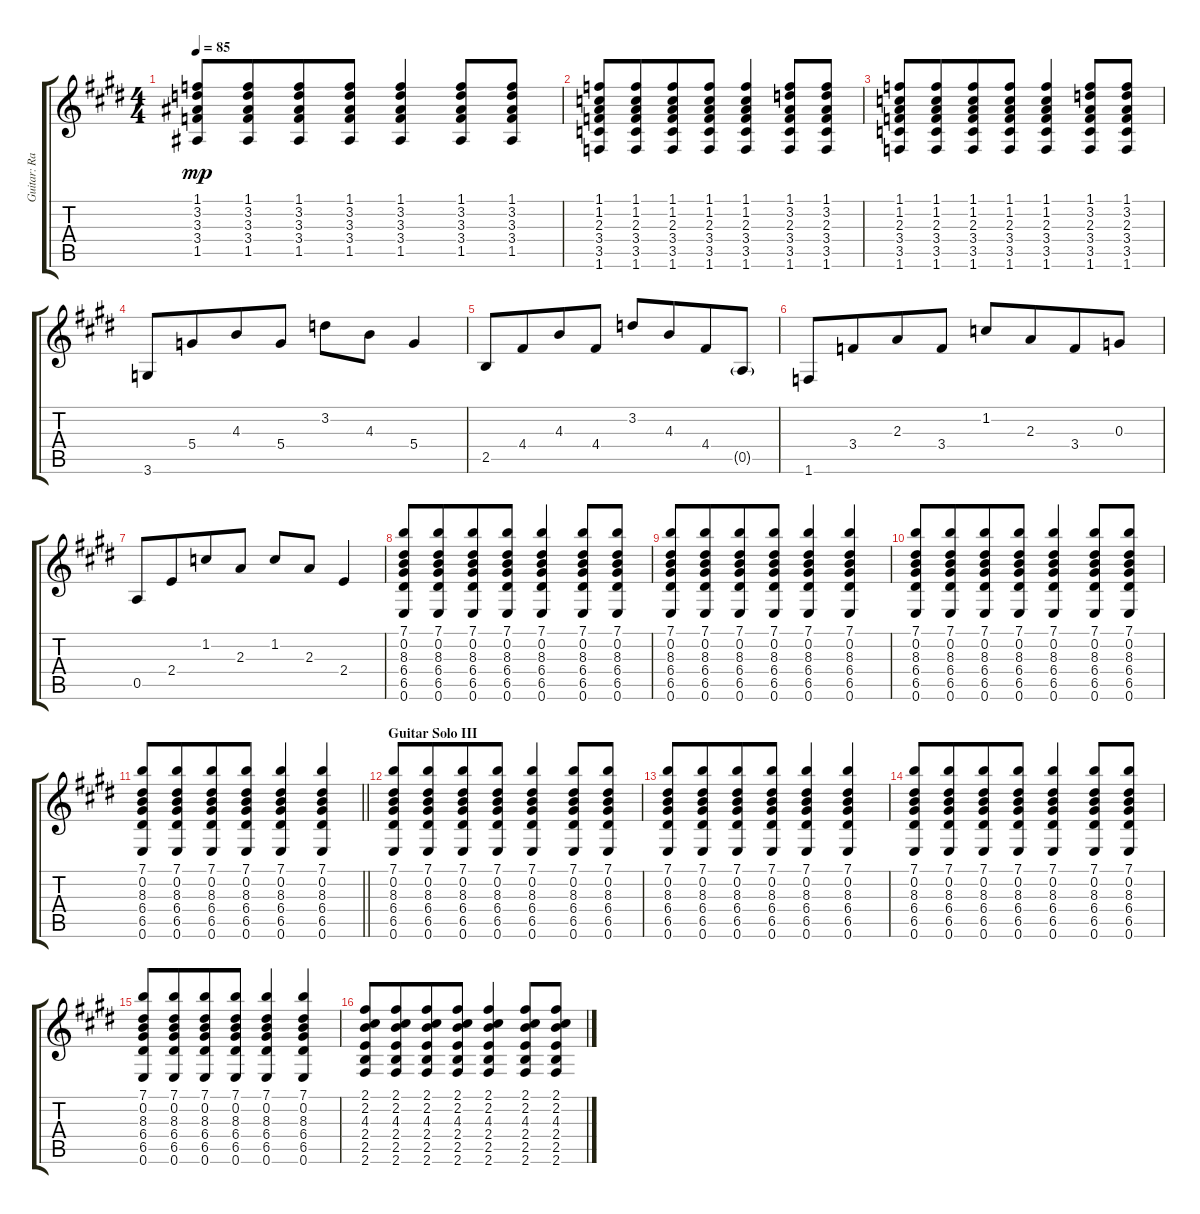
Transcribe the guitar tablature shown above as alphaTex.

\track ("Guitar: Rado" "Guitar: Ra") {instrument acousticguitarnylon}
\staff {score tabs}
\tuning (E4 B3 G3 D3 A2 E2) {hide}
\ts (4 4)
\tempo 85
\clef g2
\ks e
(1.1 3.2 3.3 3.4 1.5).8{dy mp} (1.1 3.2 3.3 3.4 1.5).8{beam merge} (1.1 3.2 3.3 3.4 1.5).8 (1.1 3.2 3.3 3.4 1.5).8 (1.1 3.2 3.3 3.4 1.5).4 (1.1 3.2 3.3 3.4 1.5).8 (1.1 3.2 3.3 3.4 1.5).8 |
(1.1 1.2 2.3 3.4 3.5 1.6).8 (1.1 1.2 2.3 3.4 3.5 1.6).8{beam merge} (1.1 1.2 2.3 3.4 3.5 1.6).8 (1.1 1.2 2.3 3.4 3.5 1.6).8 (1.1 1.2 2.3 3.4 3.5 1.6).4 (1.1 3.2 2.3 3.4 3.5 1.6).8 (1.1 3.2 2.3 3.4 3.5 1.6).8 |
(1.1 1.2 2.3 3.4 3.5 1.6).8 (1.1 1.2 2.3 3.4 3.5 1.6).8{beam merge} (1.1 1.2 2.3 3.4 3.5 1.6).8 (1.1 1.2 2.3 3.4 3.5 1.6).8 (1.1 1.2 2.3 3.4 3.5 1.6).4 (1.1 3.2 2.3 3.4 3.5 1.6).8 (1.1 3.2 2.3 3.4 3.5 1.6).8 |
3.6.8 5.4.8{beam merge} 4.3.8 5.4.8 3.2.8 4.3.8 5.4.4 |
2.5.8 4.4.8{beam merge} 4.3.8 4.4.8 3.2.8 4.3.8{beam merge} 4.4.8 0.5{g}.8 |
1.6.8 3.4.8{beam merge} 2.3.8 3.4.8 1.2.8 2.3.8{beam merge} 3.4.8 0.3.8 |
0.5.8 2.4.8{beam merge} 1.2.8 2.3.8 1.2.8 2.3.8{beam merge} 2.4.4 |
(7.1 0.2 8.3 6.4 6.5 0.6).8 (7.1 0.2 8.3 6.4 6.5 0.6).8{beam merge} (7.1 0.2 8.3 6.4 6.5 0.6).8 (7.1 0.2 8.3 6.4 6.5 0.6).8 (7.1 0.2 8.3 6.4 6.5 0.6).4 (7.1 0.2 8.3 6.4 6.5 0.6).8 (7.1 0.2 8.3 6.4 6.5 0.6).8 |
(7.1 0.2 8.3 6.4 6.5 0.6).8 (7.1 0.2 8.3 6.4 6.5 0.6).8{beam merge} (7.1 0.2 8.3 6.4 6.5 0.6).8 (7.1 0.2 8.3 6.4 6.5 0.6).8 (7.1 0.2 8.3 6.4 6.5 0.6).4 (7.1 0.2 8.3 6.4 6.5 0.6).4 |
(7.1 0.2 8.3 6.4 6.5 0.6).8 (7.1 0.2 8.3 6.4 6.5 0.6).8{beam merge} (7.1 0.2 8.3 6.4 6.5 0.6).8 (7.1 0.2 8.3 6.4 6.5 0.6).8 (7.1 0.2 8.3 6.4 6.5 0.6).4 (7.1 0.2 8.3 6.4 6.5 0.6).8 (7.1 0.2 8.3 6.4 6.5 0.6).8 |
\barLineRight lightlight
(7.1 0.2 8.3 6.4 6.5 0.6).8 (7.1 0.2 8.3 6.4 6.5 0.6).8{beam merge} (7.1 0.2 8.3 6.4 6.5 0.6).8 (7.1 0.2 8.3 6.4 6.5 0.6).8 (7.1 0.2 8.3 6.4 6.5 0.6).4 (7.1 0.2 8.3 6.4 6.5 0.6).4 |
\section ("" "Guitar Solo III")
(7.1 0.2 8.3 6.4 6.5 0.6).8 (7.1 0.2 8.3 6.4 6.5 0.6).8{beam merge} (7.1 0.2 8.3 6.4 6.5 0.6).8 (7.1 0.2 8.3 6.4 6.5 0.6).8 (7.1 0.2 8.3 6.4 6.5 0.6).4 (7.1 0.2 8.3 6.4 6.5 0.6).8 (7.1 0.2 8.3 6.4 6.5 0.6).8 |
(7.1 0.2 8.3 6.4 6.5 0.6).8 (7.1 0.2 8.3 6.4 6.5 0.6).8{beam merge} (7.1 0.2 8.3 6.4 6.5 0.6).8 (7.1 0.2 8.3 6.4 6.5 0.6).8 (7.1 0.2 8.3 6.4 6.5 0.6).4 (7.1 0.2 8.3 6.4 6.5 0.6).4 |
(7.1 0.2 8.3 6.4 6.5 0.6).8 (7.1 0.2 8.3 6.4 6.5 0.6).8{beam merge} (7.1 0.2 8.3 6.4 6.5 0.6).8 (7.1 0.2 8.3 6.4 6.5 0.6).8 (7.1 0.2 8.3 6.4 6.5 0.6).4 (7.1 0.2 8.3 6.4 6.5 0.6).8 (7.1 0.2 8.3 6.4 6.5 0.6).8 |
(7.1 0.2 8.3 6.4 6.5 0.6).8 (7.1 0.2 8.3 6.4 6.5 0.6).8{beam merge} (7.1 0.2 8.3 6.4 6.5 0.6).8 (7.1 0.2 8.3 6.4 6.5 0.6).8 (7.1 0.2 8.3 6.4 6.5 0.6).4 (7.1 0.2 8.3 6.4 6.5 0.6).4 |
(2.1 2.2 4.3 2.4 2.5 2.6).8 (2.1 2.2 4.3 2.4 2.5 2.6).8{beam merge} (2.1 2.2 4.3 2.4 2.5 2.6).8 (2.1 2.2 4.3 2.4 2.5 2.6).8 (2.1 2.2 4.3 2.4 2.5 2.6).4 (2.1 2.2 4.3 2.4 2.5 2.6).8 (2.1 2.2 4.3 2.4 2.5 2.6).8
